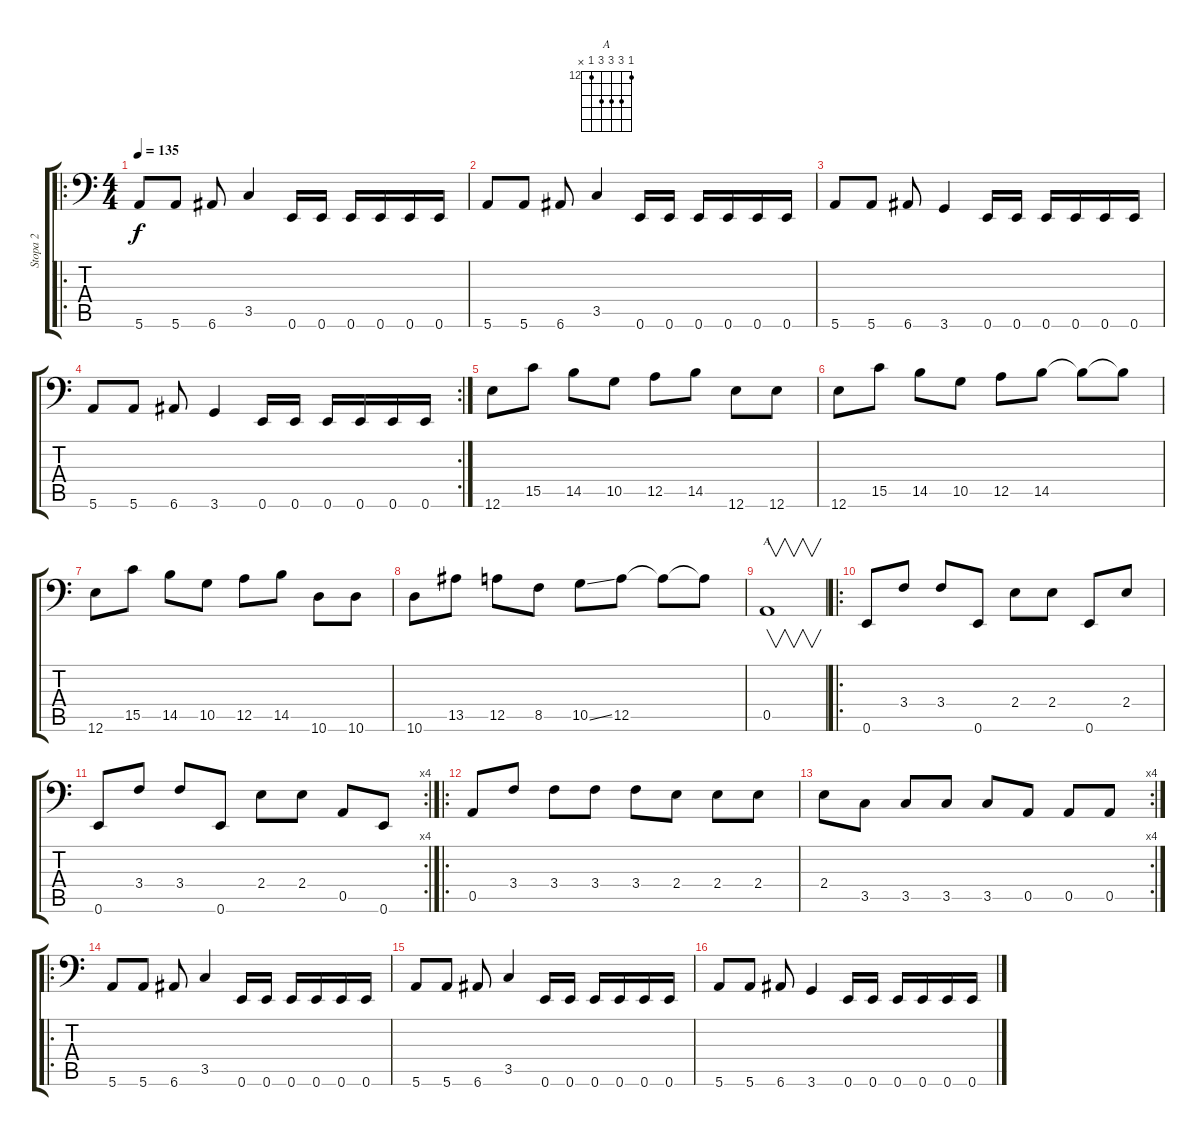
\track ("Stopa 2" "Stopa 2") {instrument electricbassfinger}
\staff {score tabs}
\tuning (E3 B2 G2 D2 A1 E1) {hide}
\chord ("A" 12 14 14 14 12 x) {firstfret 12}
\ro
\ts (4 4)
\tempo 135
\clef f4
\ks c
5.6.8{dy f instrument electricbassfinger} 5.6.8 6.6.8 3.5.4 0.6.16 0.6.16 0.6.16 0.6.16 0.6.16 0.6.16 |
5.6.8 5.6.8 6.6.8 3.5.4 0.6.16 0.6.16 0.6.16 0.6.16 0.6.16 0.6.16 |
5.6.8 5.6.8 6.6.8 3.6.4 0.6.16 0.6.16 0.6.16 0.6.16 0.6.16 0.6.16 |
\rc 2
5.6.8 5.6.8 6.6.8 3.6.4 0.6.16 0.6.16 0.6.16 0.6.16 0.6.16 0.6.16 |
12.6.8 15.5.8 14.5.8 10.5.8 12.5.8 14.5.8 12.6.8 12.6.8 |
12.6.8 15.5.8 14.5.8 10.5.8 12.5.8 14.5.8 14.5{t}.8 14.5{t}.8 |
12.6.8 15.5.8 14.5.8 10.5.8 12.5.8 14.5.8 10.6.8 10.6.8 |
10.6.8 13.5.8 12.5.8 8.5.8 10.5{ss}.8 12.5.8 12.5{t}.8 12.5{t}.8 |
0.5.1{v ch "A"} |
\ro
0.6.8 3.4.8 3.4.8 0.6.8 2.4.8 2.4.8 0.6.8 2.4.8 |
\rc 4
0.6.8 3.4.8 3.4.8 0.6.8 2.4.8 2.4.8 0.5.8 0.6.8 |
\ro
0.5.8 3.4.8 3.4.8 3.4.8 3.4.8 2.4.8 2.4.8 2.4.8 |
\rc 4
2.4.8 3.5.8 3.5.8 3.5.8 3.5.8 0.5.8 0.5.8 0.5.8 |
\ro
5.6.8 5.6.8 6.6.8 3.5.4 0.6.16 0.6.16 0.6.16 0.6.16 0.6.16 0.6.16 |
5.6.8 5.6.8 6.6.8 3.5.4 0.6.16 0.6.16 0.6.16 0.6.16 0.6.16 0.6.16 |
5.6.8 5.6.8 6.6.8 3.6.4 0.6.16 0.6.16 0.6.16 0.6.16 0.6.16 0.6.16
